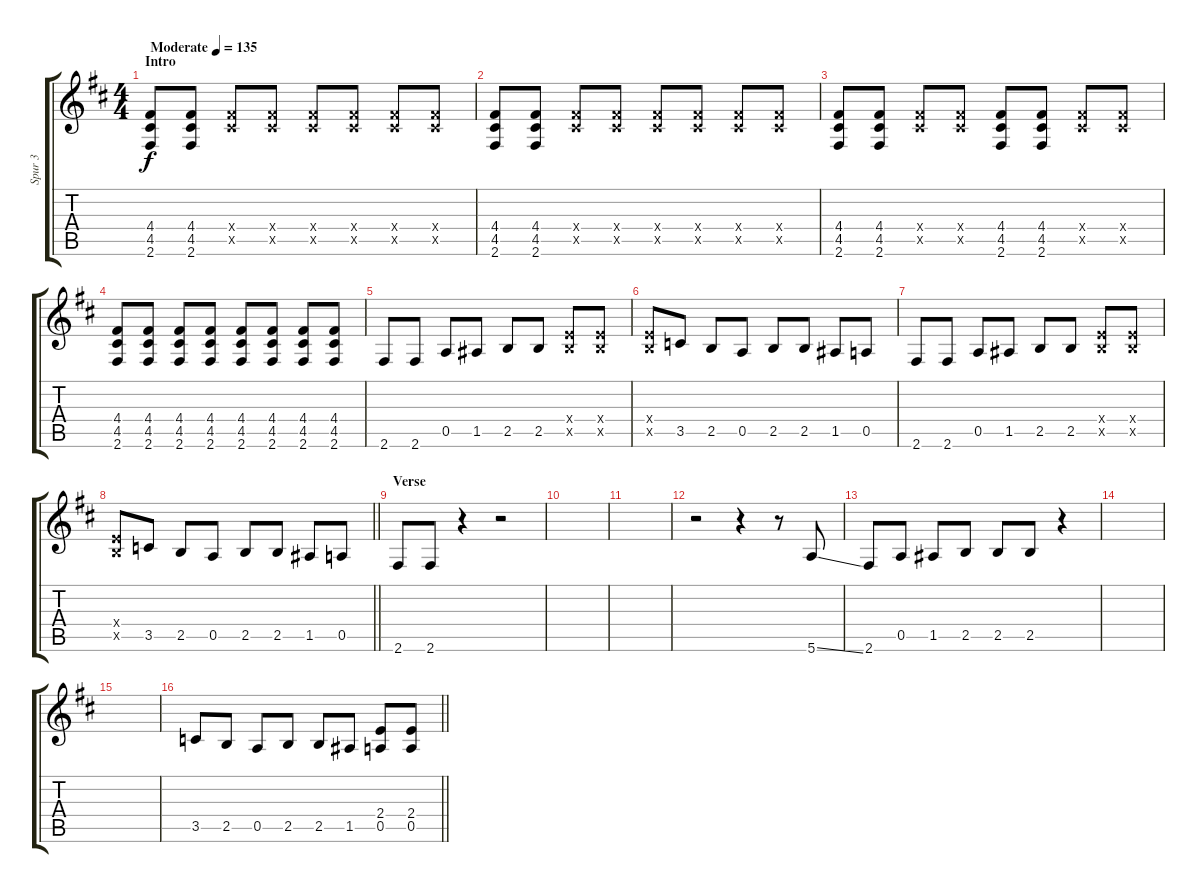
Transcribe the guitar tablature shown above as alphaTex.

\track ("Spur 3" "Spur 3") {instrument overdrivenguitar}
\staff {score tabs}
\tuning (E4 B3 G3 D3 A2 E2) {hide}
\ts (4 4)
\section ("" "Intro")
\tempo (135 "Moderate")
\clef g2
\ks d
(4.4 4.5 2.6).8{dy f instrument overdrivenguitar} (4.4 4.5 2.6).8 (4.4{x} 4.5{x}).8 (4.4{x} 4.5{x}).8 (4.4{x} 4.5{x}).8 (4.4{x} 4.5{x}).8 (4.4{x} 4.5{x}).8 (4.4{x} 4.5{x}).8 |
(4.4 4.5 2.6).8 (4.4 4.5 2.6).8 (4.4{x} 4.5{x}).8 (4.4{x} 4.5{x}).8 (4.4{x} 4.5{x}).8 (4.4{x} 4.5{x}).8 (4.4{x} 4.5{x}).8 (4.4{x} 4.5{x}).8 |
(4.4 4.5 2.6).8 (4.4 4.5 2.6).8 (4.4{x} 4.5{x}).8 (4.4{x} 4.5{x}).8 (4.4 4.5 2.6).8 (4.4 4.5 2.6).8 (4.4{x} 4.5{x}).8 (4.4{x} 4.5{x}).8 |
(4.4 4.5 2.6).8 (4.4 4.5 2.6).8 (4.4 4.5 2.6).8 (4.4 4.5 2.6).8 (4.4 4.5 2.6).8 (4.4 4.5 2.6).8 (4.4 4.5 2.6).8 (4.4 4.5 2.6).8 |
2.6.8 2.6.8 0.5.8 1.5.8 2.5.8 2.5.8 (2.4{x} 2.5{x}).8 (2.4{x} 2.5{x}).8 |
(2.4{x} 2.5{x}).8 3.5.8 2.5.8 0.5.8 2.5.8 2.5.8 1.5.8 0.5.8 |
2.6.8 2.6.8 0.5.8 1.5.8 2.5.8 2.5.8 (2.4{x} 2.5{x}).8 (2.4{x} 2.5{x}).8 |
\barLineRight lightlight
(2.4{x} 2.5{x}).8 3.5.8 2.5.8 0.5.8 2.5.8 2.5.8 1.5.8 0.5.8 |
\section ("" "Verse")
2.6.8 2.6.8 r.4 r.2 |
|
|
r.2 r.4 r.8 5.6{ss}.8 |
2.6.8 0.5.8 1.5.8 2.5.8 2.5.8 2.5.8 r.4 |
|
|
\barLineRight lightlight
3.5.8 2.5.8 0.5.8 2.5.8 2.5.8 1.5.8 (2.4 0.5).8 (2.4 0.5).8
